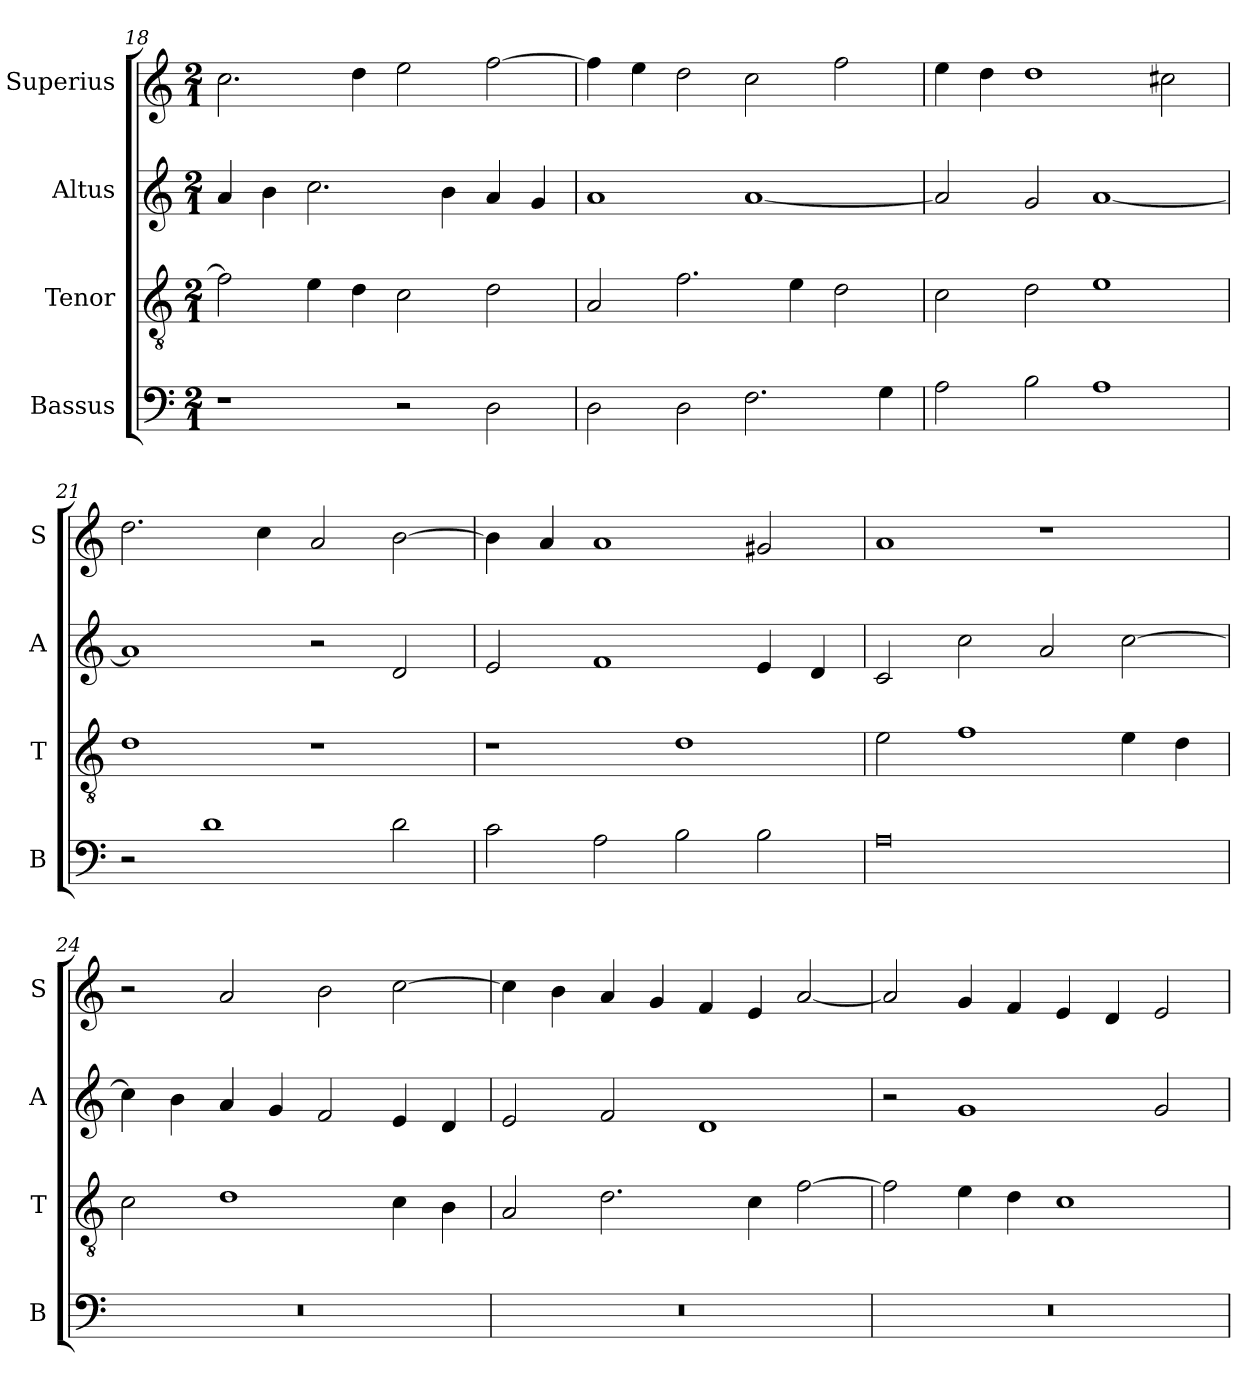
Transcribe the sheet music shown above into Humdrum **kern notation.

**kern	**kern	**kern	**kern
*part4	*part3	*part2	*part1
*staff4	*staff3	*staff2	*staff1
*I"Bassus	*I"Tenor	*I"Altus	*I"Superius
*I'B	*I'T	*I'A	*I'S
*clefF4	*clefGv2	*clefG2	*clefG2
*k[]	*k[]	*k[]	*k[]
*C:	*C:	*C:	*C:
*M2/1	*M2/1	*M2/1	*M2/1
=18	=18	=18	=18
1r	2f]	4a	2.cc
.	.	4b	.
.	4e	2.cc	.
.	4d	.	4dd
2r	2c	.	2ee
.	.	4b	.
2D	2d	4a	[2ff
.	.	4g	.
=19	=19	=19	=19
2D	2A	1a	4ff]
.	.	.	4ee
2D	2.f	.	2dd
2.F	.	[1a	2cc
.	4e	.	.
.	2d	.	2ff
4G	.	.	.
=20	=20	=20	=20
2A	2c	2a]	4ee
.	.	.	4dd
2B	2d	2g	1dd
1A	1e	[1a	.
.	.	.	2cc#X
=21	=21	=21	=21
2r	1d	1a]	2.dd
1d	.	.	.
.	.	.	4cc
.	1r	2r	2a
2d	.	2d	[2b
=22	=22	=22	=22
2c	1r	2e	4b]
.	.	.	4a
2A	.	1f	1a
2B	1d	.	.
2B	.	4e	2g#X
.	.	4d	.
=23	=23	=23	=23
0A	2e	2c	1a
.	1f	2cc	.
.	.	2a	1r
.	4e	[2cc	.
.	4d	.	.
=24	=24	=24	=24
0r	2c	4cc]	2r
.	.	4b	.
.	1d	4a	2a
.	.	4g	.
.	.	2f	2b
.	4c	4e	[2cc
.	4B	4d	.
=25	=25	=25	=25
0r	2A	2e	4cc]
.	.	.	4b
.	2.d	2f	4a
.	.	.	4g
.	.	1d	4f
.	4c	.	4e
.	[2f	.	[2a
=26	=26	=26	=26
0r	2f]	2r	2a]
.	4e	1g	4g
.	4d	.	4f
.	1c	.	4e
.	.	.	4d
.	.	2g	2e
=	=	=	=
*-	*-	*-	*-
